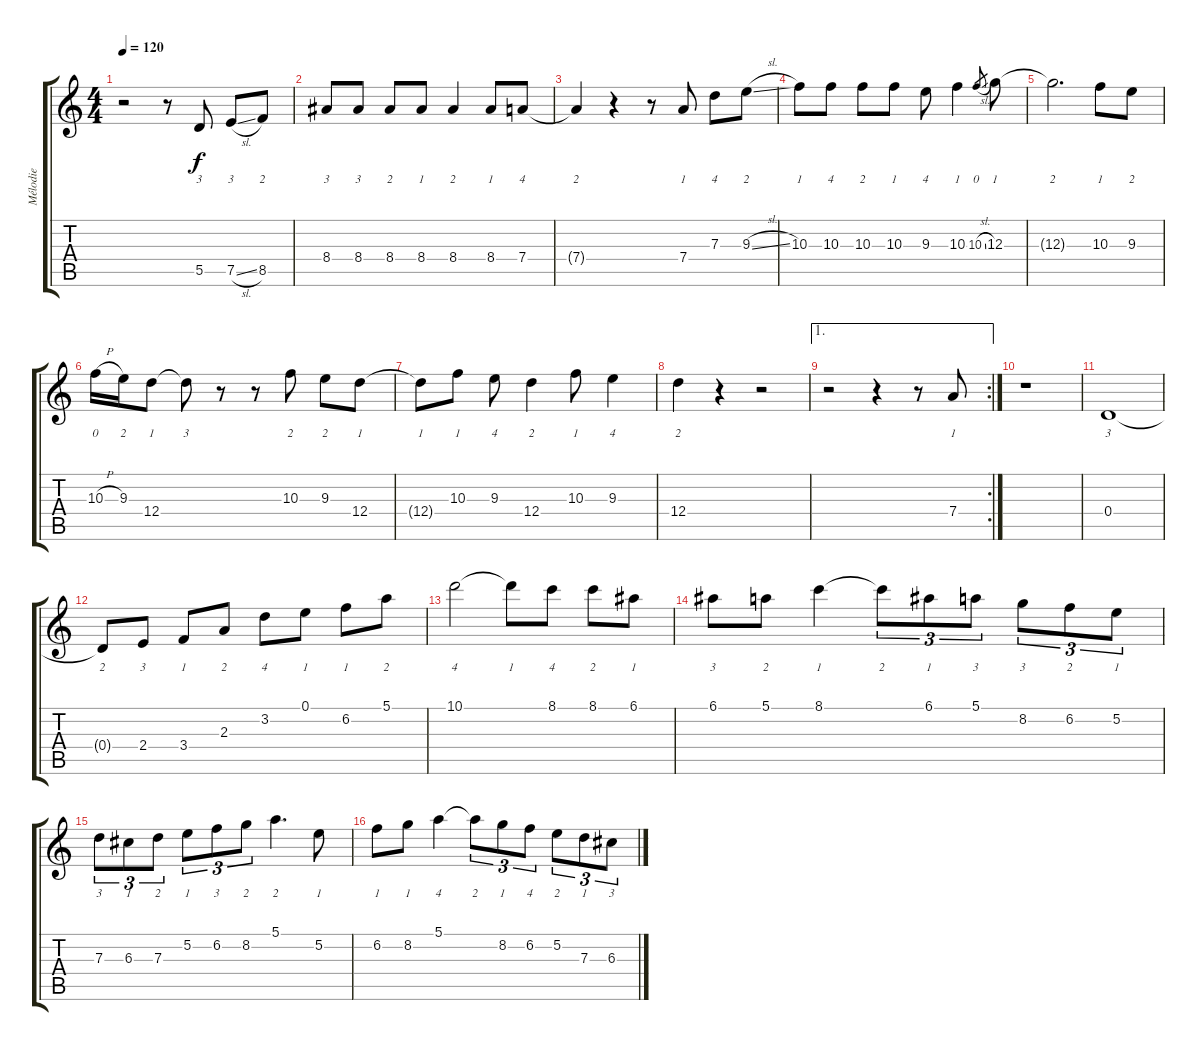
\track ("Mélodie" "Mélodie") {instrument electricguitarjazz}
\staff {score tabs}
\tuning (E4 B3 G3 D3 A2 E2) {hide}
\ts (4 4)
\tempo 120
\clef g2
\ks c
r.2{dy f} r.8 5.5.8{lyrics (0 "3") lyrics (1 "") lyrics (2 "") lyrics (3 "") lyrics (4 "")} 7.5{sl}.8{lyrics (0 "3") lyrics (1 "") lyrics (2 "") lyrics (3 "") lyrics (4 "")} 8.5.8{lyrics (0 "2") lyrics (1 "") lyrics (2 "") lyrics (3 "") lyrics (4 "")} |
8.4.8{lyrics (0 "3") lyrics (1 "") lyrics (2 "") lyrics (3 "") lyrics (4 "")} 8.4.8{lyrics (0 "3") lyrics (1 "") lyrics (2 "") lyrics (3 "") lyrics (4 "")} 8.4.8{lyrics (0 "2") lyrics (1 "") lyrics (2 "") lyrics (3 "") lyrics (4 "")} 8.4.8{lyrics (0 "1") lyrics (1 "") lyrics (2 "") lyrics (3 "") lyrics (4 "")} 8.4.4{lyrics (0 "2") lyrics (1 "") lyrics (2 "") lyrics (3 "") lyrics (4 "")} 8.4.8{lyrics (0 "1") lyrics (1 "") lyrics (2 "") lyrics (3 "") lyrics (4 "")} 7.4.8{lyrics (0 "4") lyrics (1 "") lyrics (2 "") lyrics (3 "") lyrics (4 "")} |
7.4{t}.4{lyrics (0 "2") lyrics (1 "") lyrics (2 "") lyrics (3 "") lyrics (4 "")} r.4 r.8 7.4.8{lyrics (0 "1") lyrics (1 "") lyrics (2 "") lyrics (3 "") lyrics (4 "")} 7.3.8{lyrics (0 "4") lyrics (1 "") lyrics (2 "") lyrics (3 "") lyrics (4 "")} 9.3{sl}.8{lyrics (0 "2") lyrics (1 "") lyrics (2 "") lyrics (3 "") lyrics (4 "")} |
10.3.8{lyrics (0 "1") lyrics (1 "") lyrics (2 "") lyrics (3 "") lyrics (4 "")} 10.3.8{lyrics (0 "4") lyrics (1 "") lyrics (2 "") lyrics (3 "") lyrics (4 "")} 10.3.8{lyrics (0 "2") lyrics (1 "") lyrics (2 "") lyrics (3 "") lyrics (4 "")} 10.3.8{lyrics (0 "1") lyrics (1 "") lyrics (2 "") lyrics (3 "") lyrics (4 "")} 9.3.8{lyrics (0 "4") lyrics (1 "") lyrics (2 "") lyrics (3 "") lyrics (4 "")} 10.3.4{lyrics (0 "1") lyrics (1 "") lyrics (2 "") lyrics (3 "") lyrics (4 "")} 10.3{sl}.8{lyrics (0 "0") lyrics (1 "") lyrics (2 "") lyrics (3 "") lyrics (4 "") gr} 12.3.8{lyrics (0 "1") lyrics (1 "") lyrics (2 "") lyrics (3 "") lyrics (4 "")} |
12.3{t}.2{d lyrics (0 "2") lyrics (1 "") lyrics (2 "") lyrics (3 "") lyrics (4 "")} 10.3.8{lyrics (0 "1") lyrics (1 "") lyrics (2 "") lyrics (3 "") lyrics (4 "")} 9.3.8{lyrics (0 "2") lyrics (1 "") lyrics (2 "") lyrics (3 "") lyrics (4 "")} |
10.3{h}.16{lyrics (0 "0") lyrics (1 "") lyrics (2 "") lyrics (3 "") lyrics (4 "")} 9.3.16{lyrics (0 "2") lyrics (1 "") lyrics (2 "") lyrics (3 "") lyrics (4 "")} 12.4.8{lyrics (0 "1") lyrics (1 "") lyrics (2 "") lyrics (3 "") lyrics (4 "")} 12.4{t}.8{lyrics (0 "3") lyrics (1 "") lyrics (2 "") lyrics (3 "") lyrics (4 "")} r.8 r.8 10.3.8{lyrics (0 "2") lyrics (1 "") lyrics (2 "") lyrics (3 "") lyrics (4 "")} 9.3.8{lyrics (0 "2") lyrics (1 "") lyrics (2 "") lyrics (3 "") lyrics (4 "")} 12.4.8{lyrics (0 "1") lyrics (1 "") lyrics (2 "") lyrics (3 "") lyrics (4 "")} |
12.4{t}.8{lyrics (0 "1") lyrics (1 "") lyrics (2 "") lyrics (3 "") lyrics (4 "")} 10.3.8{lyrics (0 "1") lyrics (1 "") lyrics (2 "") lyrics (3 "") lyrics (4 "")} 9.3.8{lyrics (0 "4") lyrics (1 "") lyrics (2 "") lyrics (3 "") lyrics (4 "")} 12.4.4{lyrics (0 "2") lyrics (1 "") lyrics (2 "") lyrics (3 "") lyrics (4 "")} 10.3.8{lyrics (0 "1") lyrics (1 "") lyrics (2 "") lyrics (3 "") lyrics (4 "")} 9.3.4{lyrics (0 "4") lyrics (1 "") lyrics (2 "") lyrics (3 "") lyrics (4 "")} |
12.4.4{lyrics (0 "2") lyrics (1 "") lyrics (2 "") lyrics (3 "") lyrics (4 "")} r.4 r.2 |
\ae 1
\rc 2
r.2 r.4 r.8 7.4.8{lyrics (0 "1") lyrics (1 "") lyrics (2 "") lyrics (3 "") lyrics (4 "")} |
r.1{instrument electricguitarjazz} |
0.4.1{lyrics (0 "3") lyrics (1 "") lyrics (2 "") lyrics (3 "") lyrics (4 "")} |
0.4{t}.8{lyrics (0 "2") lyrics (1 "") lyrics (2 "") lyrics (3 "") lyrics (4 "")} 2.4.8{lyrics (0 "3") lyrics (1 "") lyrics (2 "") lyrics (3 "") lyrics (4 "")} 3.4.8{lyrics (0 "1") lyrics (1 "") lyrics (2 "") lyrics (3 "") lyrics (4 "")} 2.3.8{lyrics (0 "2") lyrics (1 "") lyrics (2 "") lyrics (3 "") lyrics (4 "")} 3.2.8{lyrics (0 "4") lyrics (1 "") lyrics (2 "") lyrics (3 "") lyrics (4 "")} 0.1.8{lyrics (0 "1") lyrics (1 "") lyrics (2 "") lyrics (3 "") lyrics (4 "")} 6.2.8{lyrics (0 "1") lyrics (1 "") lyrics (2 "") lyrics (3 "") lyrics (4 "")} 5.1.8{lyrics (0 "2") lyrics (1 "") lyrics (2 "") lyrics (3 "") lyrics (4 "")} |
10.1.2{lyrics (0 "4") lyrics (1 "") lyrics (2 "") lyrics (3 "") lyrics (4 "")} 10.1{t}.8{lyrics (0 "1") lyrics (1 "") lyrics (2 "") lyrics (3 "") lyrics (4 "")} 8.1.8{lyrics (0 "4") lyrics (1 "") lyrics (2 "") lyrics (3 "") lyrics (4 "")} 8.1.8{lyrics (0 "2") lyrics (1 "") lyrics (2 "") lyrics (3 "") lyrics (4 "")} 6.1.8{lyrics (0 "1") lyrics (1 "") lyrics (2 "") lyrics (3 "") lyrics (4 "")} |
6.1.8{lyrics (0 "3") lyrics (1 "") lyrics (2 "") lyrics (3 "") lyrics (4 "")} 5.1.8{lyrics (0 "2") lyrics (1 "") lyrics (2 "") lyrics (3 "") lyrics (4 "")} 8.1.4{lyrics (0 "1") lyrics (1 "") lyrics (2 "") lyrics (3 "") lyrics (4 "")} 8.1{t}.8{tu (3 2) lyrics (0 "2") lyrics (1 "") lyrics (2 "") lyrics (3 "") lyrics (4 "")} 6.1.8{tu (3 2) lyrics (0 "1") lyrics (1 "") lyrics (2 "") lyrics (3 "") lyrics (4 "")} 5.1.8{tu (3 2) lyrics (0 "3") lyrics (1 "") lyrics (2 "") lyrics (3 "") lyrics (4 "")} 8.2.8{tu (3 2) lyrics (0 "3") lyrics (1 "") lyrics (2 "") lyrics (3 "") lyrics (4 "")} 6.2.8{tu (3 2) lyrics (0 "2") lyrics (1 "") lyrics (2 "") lyrics (3 "") lyrics (4 "")} 5.2.8{tu (3 2) lyrics (0 "1") lyrics (1 "") lyrics (2 "") lyrics (3 "") lyrics (4 "")} |
7.3.8{tu (3 2) lyrics (0 "3") lyrics (1 "") lyrics (2 "") lyrics (3 "") lyrics (4 "")} 6.3.8{tu (3 2) lyrics (0 "1") lyrics (1 "") lyrics (2 "") lyrics (3 "") lyrics (4 "")} 7.3.8{tu (3 2) lyrics (0 "2") lyrics (1 "") lyrics (2 "") lyrics (3 "") lyrics (4 "")} 5.2.8{tu (3 2) lyrics (0 "1") lyrics (1 "") lyrics (2 "") lyrics (3 "") lyrics (4 "")} 6.2.8{tu (3 2) lyrics (0 "3") lyrics (1 "") lyrics (2 "") lyrics (3 "") lyrics (4 "")} 8.2.8{tu (3 2) lyrics (0 "2") lyrics (1 "") lyrics (2 "") lyrics (3 "") lyrics (4 "")} 5.1.4{d lyrics (0 "2") lyrics (1 "") lyrics (2 "") lyrics (3 "") lyrics (4 "")} 5.2.8{lyrics (0 "1") lyrics (1 "") lyrics (2 "") lyrics (3 "") lyrics (4 "")} |
6.2.8{lyrics (0 "1") lyrics (1 "") lyrics (2 "") lyrics (3 "") lyrics (4 "")} 8.2.8{lyrics (0 "1") lyrics (1 "") lyrics (2 "") lyrics (3 "") lyrics (4 "")} 5.1.4{lyrics (0 "4") lyrics (1 "") lyrics (2 "") lyrics (3 "") lyrics (4 "")} 5.1{t}.8{tu (3 2) lyrics (0 "2") lyrics (1 "") lyrics (2 "") lyrics (3 "") lyrics (4 "")} 8.2.8{tu (3 2) lyrics (0 "1") lyrics (1 "") lyrics (2 "") lyrics (3 "") lyrics (4 "")} 6.2.8{tu (3 2) lyrics (0 "4") lyrics (1 "") lyrics (2 "") lyrics (3 "") lyrics (4 "")} 5.2.8{tu (3 2) lyrics (0 "2") lyrics (1 "") lyrics (2 "") lyrics (3 "") lyrics (4 "")} 7.3.8{tu (3 2) lyrics (0 "1") lyrics (1 "") lyrics (2 "") lyrics (3 "") lyrics (4 "")} 6.3.8{tu (3 2) lyrics (0 "3") lyrics (1 "") lyrics (2 "") lyrics (3 "") lyrics (4 "")}
